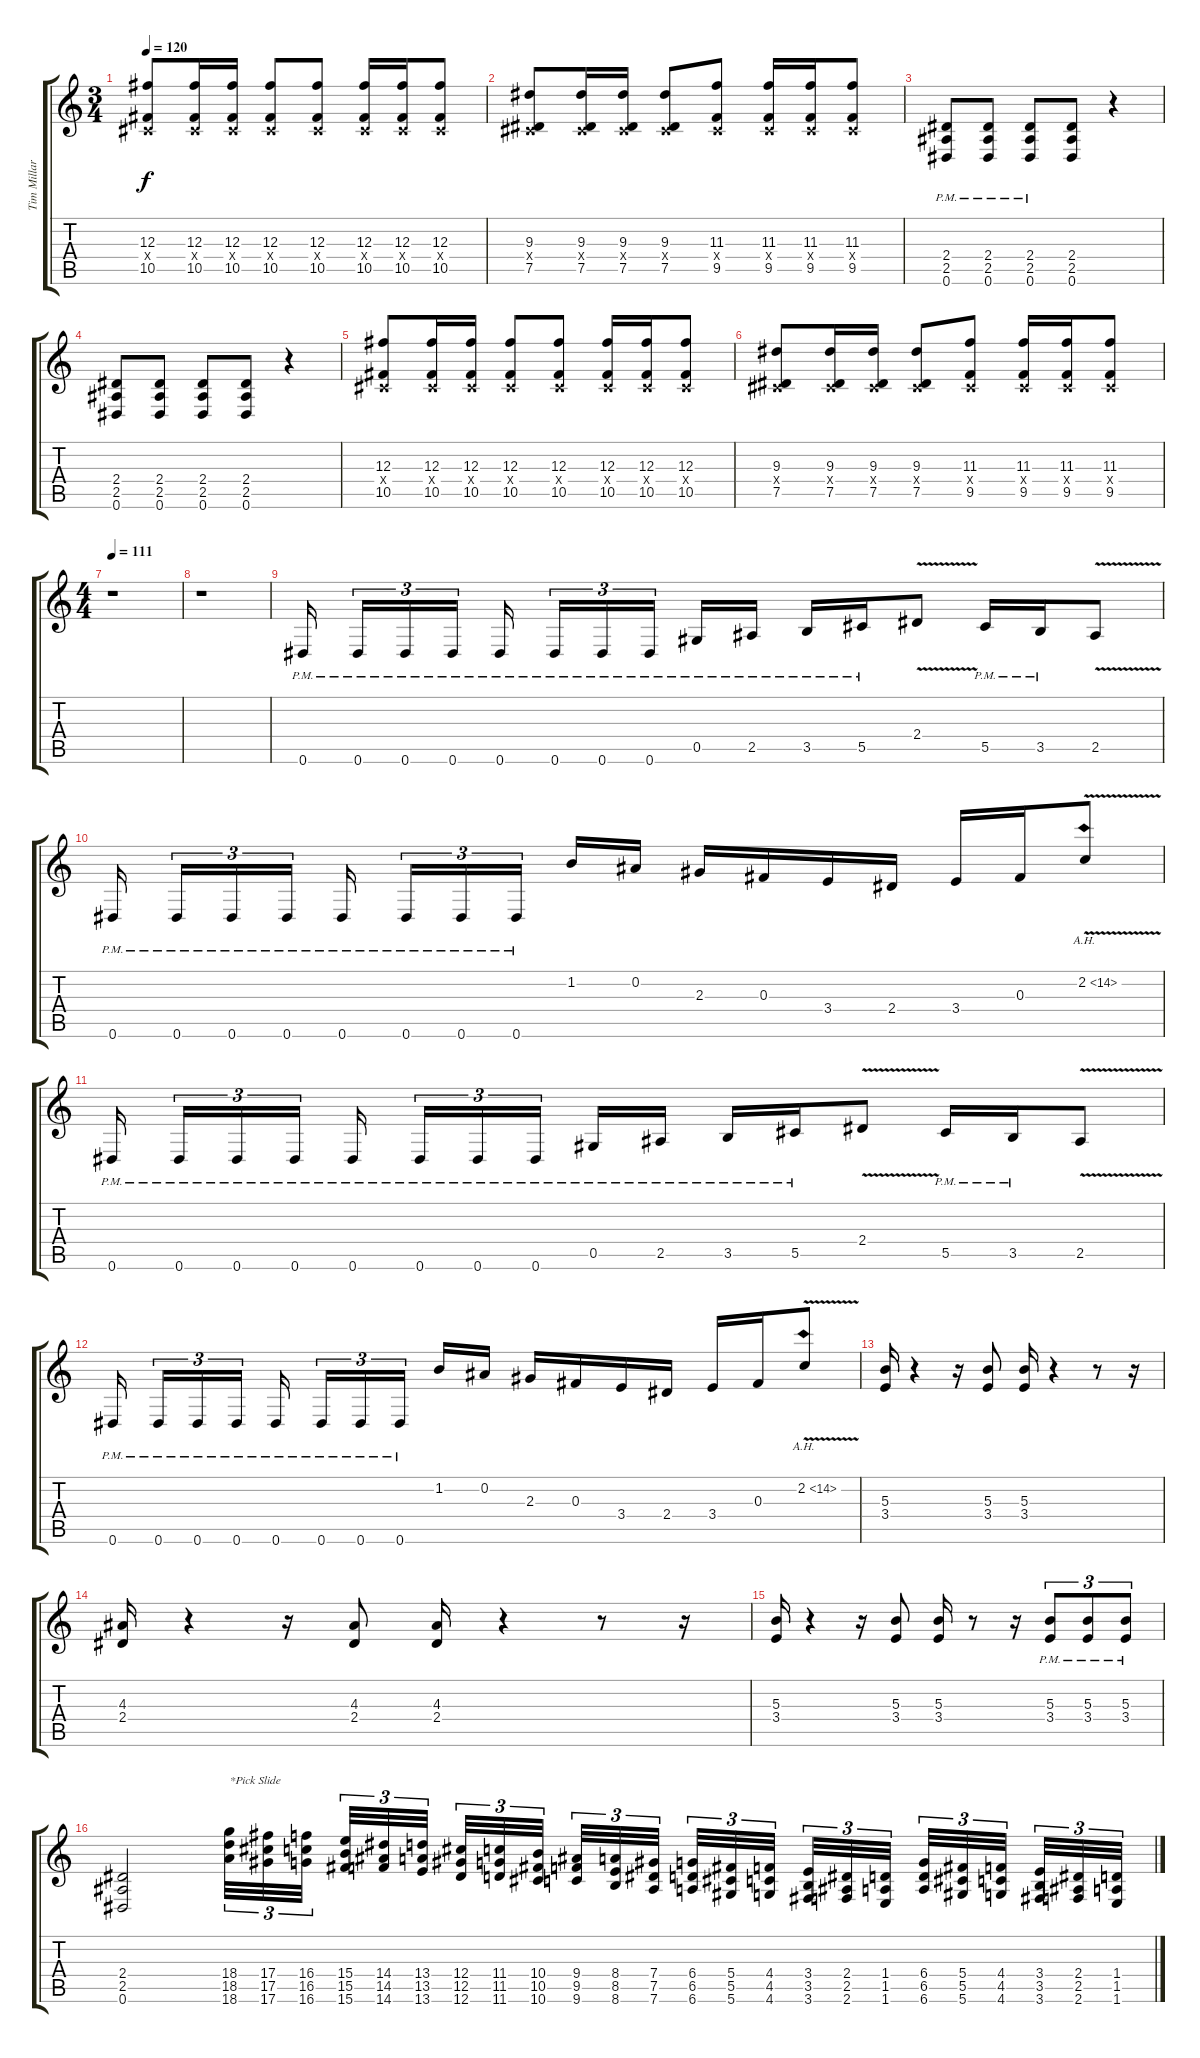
\track ("Tim Millar" "Tim Millar") {instrument distortionguitar}
\staff {score tabs}
\tuning (Eb4 Bb3 Gb3 Db3 Ab2 Eb2) {hide}
\ts (3 4)
\tempo 120
\clef g2
\ks c
(12.3 0.4{x} 10.5).8{dy f} (12.3 0.4{x} 10.5).16 (12.3 0.4{x} 10.5).16 (12.3 0.4{x} 10.5).8 (12.3 0.4{x} 10.5).8 (12.3 0.4{x} 10.5).16 (12.3 0.4{x} 10.5).16 (12.3 0.4{x} 10.5).8 |
(9.3 0.4{x} 7.5).8 (9.3 0.4{x} 7.5).16 (9.3 0.4{x} 7.5).16 (9.3 0.4{x} 7.5).8 (11.3 0.4{x} 9.5).8 (11.3 0.4{x} 9.5).16 (11.3 0.4{x} 9.5).16 (11.3 0.4{x} 9.5).8 |
(2.4{pm} 2.5{pm} 0.6{pm}).8 (2.4{pm} 2.5{pm} 0.6{pm}).8 (2.4{pm} 2.5{pm} 0.6{pm}).8 (2.4 2.5 0.6).8 r.4 |
(2.4 2.5 0.6).8 (2.4 2.5 0.6).8 (2.4 2.5 0.6).8 (2.4 2.5 0.6).8 r.4 |
(12.3 0.4{x} 10.5).8 (12.3 0.4{x} 10.5).16 (12.3 0.4{x} 10.5).16 (12.3 0.4{x} 10.5).8 (12.3 0.4{x} 10.5).8 (12.3 0.4{x} 10.5).16 (12.3 0.4{x} 10.5).16 (12.3 0.4{x} 10.5).8 |
(9.3 0.4{x} 7.5).8 (9.3 0.4{x} 7.5).16 (9.3 0.4{x} 7.5).16 (9.3 0.4{x} 7.5).8 (11.3 0.4{x} 9.5).8 (11.3 0.4{x} 9.5).16 (11.3 0.4{x} 9.5).16 (11.3 0.4{x} 9.5).8 |
\ts (4 4)
\tempo 111
r.1 |
r.1 |
0.6{pm}.16 0.6{pm}.16{tu (3 2)} 0.6{pm}.16{tu (3 2)} 0.6{pm}.16{tu (3 2)} 0.6{pm}.16 0.6{pm}.16{tu (3 2)} 0.6{pm}.16{tu (3 2)} 0.6{pm}.16{tu (3 2)} 0.5{pm}.16 2.5{pm}.16 3.5{pm}.16 5.5{pm}.16 2.4{v}.8 5.5{pm}.16 3.5{pm}.16 2.5{v}.8 |
0.6{pm}.16 0.6{pm}.16{tu (3 2)} 0.6{pm}.16{tu (3 2)} 0.6{pm}.16{tu (3 2)} 0.6{pm}.16 0.6{pm}.16{tu (3 2)} 0.6{pm}.16{tu (3 2)} 0.6{pm}.16{tu (3 2)} 1.2.16 0.2.16 2.3.16 0.3.16 3.4.16 2.4.16 3.4.16 0.3.16 2.2{ah 12 v}.8 |
0.6{pm}.16 0.6{pm}.16{tu (3 2)} 0.6{pm}.16{tu (3 2)} 0.6{pm}.16{tu (3 2)} 0.6{pm}.16 0.6{pm}.16{tu (3 2)} 0.6{pm}.16{tu (3 2)} 0.6{pm}.16{tu (3 2)} 0.5{pm}.16 2.5{pm}.16 3.5{pm}.16 5.5{pm}.16 2.4{v}.8 5.5{pm}.16 3.5{pm}.16 2.5{v}.8 |
0.6{pm}.16 0.6{pm}.16{tu (3 2)} 0.6{pm}.16{tu (3 2)} 0.6{pm}.16{tu (3 2)} 0.6{pm}.16 0.6{pm}.16{tu (3 2)} 0.6{pm}.16{tu (3 2)} 0.6{pm}.16{tu (3 2)} 1.2.16 0.2.16 2.3.16 0.3.16 3.4.16 2.4.16 3.4.16 0.3.16 2.2{ah 12 v}.8 |
(5.3 3.4).16 r.4 r.16 (5.3 3.4).8 (5.3 3.4).16 r.4 r.8 r.16 |
(4.3 2.4).16 r.4 r.16 (4.3 2.4).8 (4.3 2.4).16 r.4 r.8 r.16 |
(5.3 3.4).16 r.4 r.16 (5.3 3.4).8 (5.3 3.4).16 r.8 r.16 (5.3{pm} 3.4{pm}).8{tu (3 2)} (5.3{pm} 3.4{pm}).8{tu (3 2)} (5.3{pm} 3.4{pm}).8{tu (3 2)} |
(2.4 2.5 0.6).2 (18.4 18.5 18.6).32{tu (3 2) txt "*Pick Slide" instrument guitarharmonics} (17.4 17.5 17.6).32{tu (3 2)} (16.4 16.5 16.6).32{tu (3 2)} (15.4 15.5 15.6).32{tu (3 2)} (14.4 14.5 14.6).32{tu (3 2)} (13.4 13.5 13.6).32{tu (3 2)} (12.4 12.5 12.6).32{tu (3 2)} (11.4 11.5 11.6).32{tu (3 2)} (10.4 10.5 10.6).32{tu (3 2)} (9.4 9.5 9.6).32{tu (3 2)} (8.4 8.5 8.6).32{tu (3 2)} (7.4 7.5 7.6).32{tu (3 2)} (6.4 6.5 6.6).32{tu (3 2)} (5.4 5.5 5.6).32{tu (3 2)} (4.4 4.5 4.6).32{tu (3 2)} (3.4 3.5 3.6).32{tu (3 2)} (2.4 2.5 2.6).32{tu (3 2)} (1.4 1.5 1.6).32{tu (3 2)} (6.4 6.5 6.6).32{tu (3 2)} (5.4 5.5 5.6).32{tu (3 2)} (4.4 4.5 4.6).32{tu (3 2)} (3.4 3.5 3.6).32{tu (3 2)} (2.4 2.5 2.6).32{tu (3 2)} (1.4 1.5 1.6).32{tu (3 2)}
